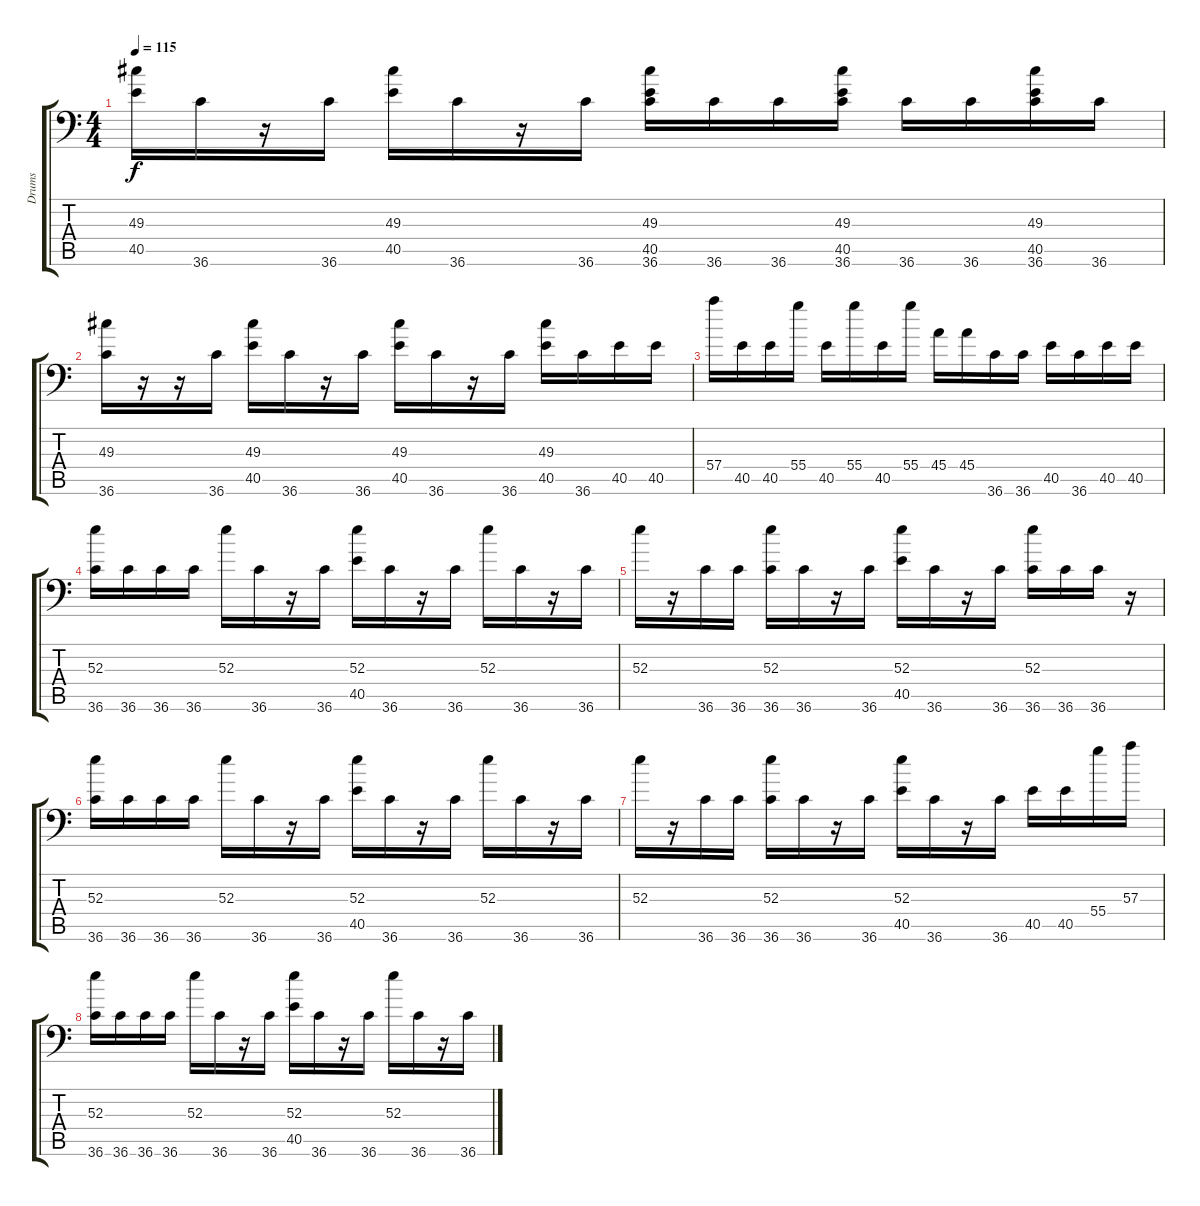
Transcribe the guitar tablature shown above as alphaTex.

\track ("Drums" "Drums") {instrument acousticgrandpiano}
\staff {score tabs}
\tuning (C-1 C-1 C-1 C-1 C-1 C-1) {hide}
\ts (4 4)
\tempo 115
\clef f4
\ks c
(49.3 40.5).16{dy f} 36.6.16 r.16 36.6.16 (49.3 40.5).16 36.6.16 r.16 36.6.16 (49.3 40.5 36.6).16 36.6.16 36.6.16 (49.3 40.5 36.6).16 36.6.16 36.6.16 (49.3 40.5 36.6).16 36.6.16 |
(49.3 36.6).16 r.16 r.16 36.6.16 (49.3 40.5).16 36.6.16 r.16 36.6.16 (49.3 40.5).16 36.6.16 r.16 36.6.16 (49.3 40.5).16 36.6.16 40.5.16 40.5.16 |
57.4.16 40.5.16 40.5.16 55.4.16 40.5.16 55.4.16 40.5.16 55.4.16 45.4.16 45.4.16 36.6.16 36.6.16 40.5.16 36.6.16 40.5.16 40.5.16 |
(52.3 36.6).16 36.6.16 36.6.16 36.6.16 52.3.16 36.6.16 r.16 36.6.16 (52.3 40.5).16 36.6.16 r.16 36.6.16 52.3.16 36.6.16 r.16 36.6.16 |
52.3.16 r.16 36.6.16 36.6.16 (52.3 36.6).16 36.6.16 r.16 36.6.16 (52.3 40.5).16 36.6.16 r.16 36.6.16 (52.3 36.6).16 36.6.16 36.6.16 r.16 |
(52.3 36.6).16 36.6.16 36.6.16 36.6.16 52.3.16 36.6.16 r.16 36.6.16 (52.3 40.5).16 36.6.16 r.16 36.6.16 52.3.16 36.6.16 r.16 36.6.16 |
52.3.16 r.16 36.6.16 36.6.16 (52.3 36.6).16 36.6.16 r.16 36.6.16 (52.3 40.5).16 36.6.16 r.16 36.6.16 40.5.16 40.5.16 55.4.16 57.3.16 |
(52.3 36.6).16 36.6.16 36.6.16 36.6.16 52.3.16 36.6.16 r.16 36.6.16 (52.3 40.5).16 36.6.16 r.16 36.6.16 52.3.16 36.6.16 r.16 36.6.16
